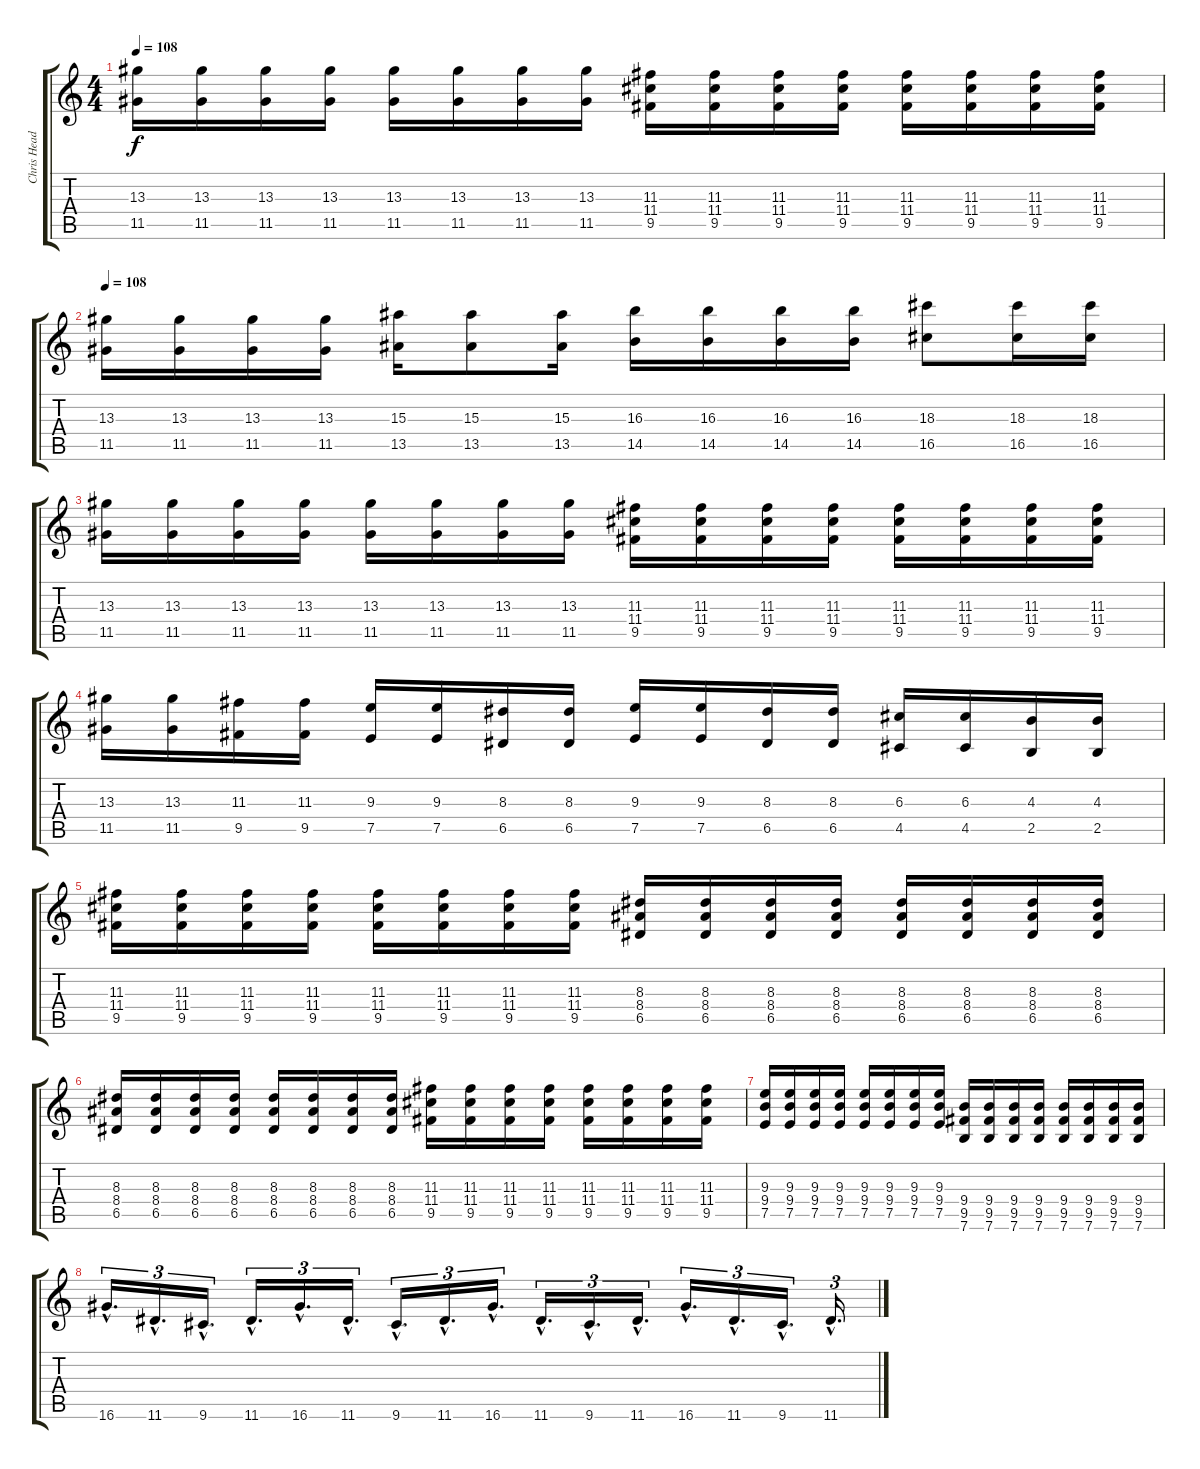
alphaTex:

\track ("Chris Head" "Chris Head") {instrument distortionguitar}
\staff {score tabs}
\tuning (E4 B3 G3 D3 A2 E2) {hide}
\ts (4 4)
\tempo 108
\clef g2
\ks c
(13.3 11.5).16{dy f} (13.3 11.5).16 (13.3 11.5).16 (13.3 11.5).16 (13.3 11.5).16 (13.3 11.5).16 (13.3 11.5).16 (13.3 11.5).16 (11.3 11.4 9.5).16 (11.3 11.4 9.5).16 (11.3 11.4 9.5).16 (11.3 11.4 9.5).16 (11.3 11.4 9.5).16 (11.3 11.4 9.5).16 (11.3 11.4 9.5).16 (11.3 11.4 9.5).16 |
\tempo 108
(13.3 11.5).16{volume 13} (13.3 11.5).16 (13.3 11.5).16 (13.3 11.5).16 (15.3 13.5).16 (15.3 13.5).8 (15.3 13.5).16 (16.3 14.5).16 (16.3 14.5).16 (16.3 14.5).16 (16.3 14.5).16 (18.3 16.5).8 (18.3 16.5).16 (18.3 16.5).16 |
(13.3 11.5).16 (13.3 11.5).16 (13.3 11.5).16 (13.3 11.5).16 (13.3 11.5).16 (13.3 11.5).16 (13.3 11.5).16 (13.3 11.5).16 (11.3 11.4 9.5).16 (11.3 11.4 9.5).16 (11.3 11.4 9.5).16 (11.3 11.4 9.5).16 (11.3 11.4 9.5).16 (11.3 11.4 9.5).16 (11.3 11.4 9.5).16 (11.3 11.4 9.5).16 |
(13.3 11.5).16 (13.3 11.5).16 (11.3 9.5).16 (11.3 9.5).16 (9.3 7.5).16 (9.3 7.5).16 (8.3 6.5).16 (8.3 6.5).16 (9.3 7.5).16 (9.3 7.5).16 (8.3 6.5).16 (8.3 6.5).16 (6.3 4.5).16 (6.3 4.5).16 (4.3 2.5).16 (4.3 2.5).16 |
(11.3 11.4 9.5).16 (11.3 11.4 9.5).16 (11.3 11.4 9.5).16 (11.3 11.4 9.5).16 (11.3 11.4 9.5).16 (11.3 11.4 9.5).16 (11.3 11.4 9.5).16 (11.3 11.4 9.5).16 (8.3 8.4 6.5).16 (8.3 8.4 6.5).16 (8.3 8.4 6.5).16 (8.3 8.4 6.5).16 (8.3 8.4 6.5).16 (8.3 8.4 6.5).16 (8.3 8.4 6.5).16 (8.3 8.4 6.5).16 |
(8.3 8.4 6.5).16 (8.3 8.4 6.5).16 (8.3 8.4 6.5).16 (8.3 8.4 6.5).16 (8.3 8.4 6.5).16 (8.3 8.4 6.5).16 (8.3 8.4 6.5).16 (8.3 8.4 6.5).16 (11.3 11.4 9.5).16 (11.3 11.4 9.5).16 (11.3 11.4 9.5).16 (11.3 11.4 9.5).16 (11.3 11.4 9.5).16 (11.3 11.4 9.5).16 (11.3 11.4 9.5).16 (11.3 11.4 9.5).16 |
(9.3 9.4 7.5).16 (9.3 9.4 7.5).16 (9.3 9.4 7.5).16 (9.3 9.4 7.5).16 (9.3 9.4 7.5).16 (9.3 9.4 7.5).16 (9.3 9.4 7.5).16 (9.3 9.4 7.5).16 (9.4 9.5 7.6).16 (9.4 9.5 7.6).16 (9.4 9.5 7.6).16 (9.4 9.5 7.6).16 (9.4 9.5 7.6).16 (9.4 9.5 7.6).16 (9.4 9.5 7.6).16 (9.4 9.5 7.6).16 |
16.6{hac}.16{d tu (3 2)} 11.6{hac}.16{d tu (3 2)} 9.6{hac}.16{d tu (3 2)} 11.6{hac}.16{d tu (3 2)} 16.6{hac}.16{d tu (3 2)} 11.6{hac}.16{d tu (3 2)} 9.6{hac}.16{d tu (3 2)} 11.6{hac}.16{d tu (3 2)} 16.6{hac}.16{d tu (3 2)} 11.6{hac}.16{d tu (3 2)} 9.6{hac}.16{d tu (3 2)} 11.6{hac}.16{d tu (3 2)} 16.6{hac}.16{d tu (3 2)} 11.6{hac}.16{d tu (3 2)} 9.6{hac}.16{d tu (3 2)} 11.6{hac}.16{d tu (3 2)}
